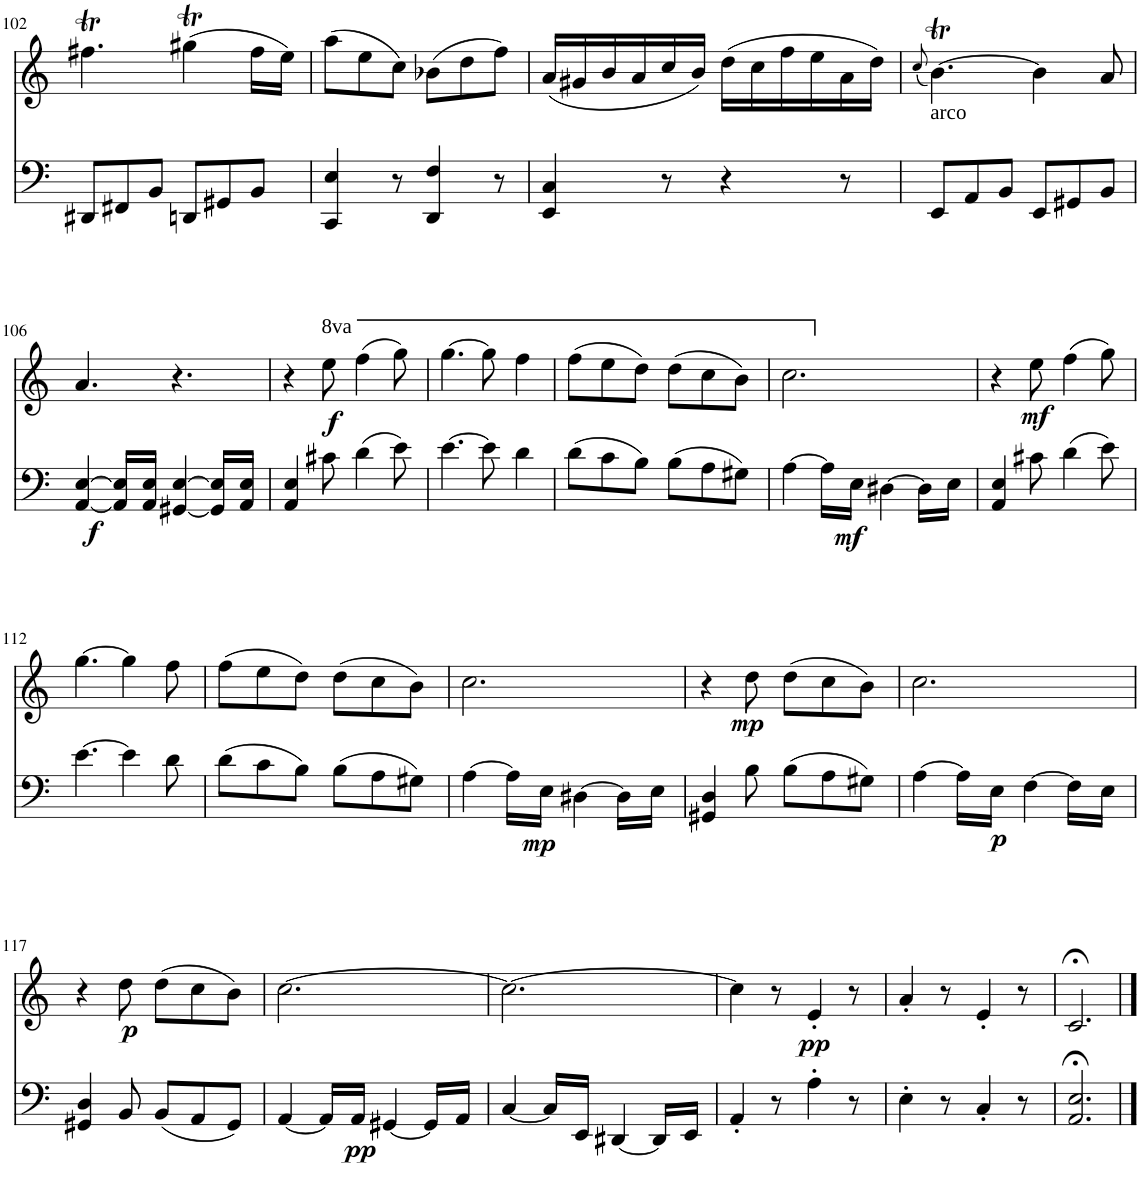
**kern	**dynam	**kern	**dynam
*part2	*part2	*part1	*part1
*staff2	*staff2	*staff1	*staff1
*I"Violoncello	*	*I"Violine	*
*I'Vc	*	*I'Vln	*
!!LO:PB:g=z
*clefF4	*	*clefG2	*
*k[]	*	*k[]	*
*M6/8	*	*M6/8	*
=102	=102	=102	=102
8DD#X/L	.	4.ff#Xt\	.
8FF#X/	.	.	.
8BB/J	.	.	.
8DDn/L	.	(4gg#Xt\	.
8GG#X/	.	.	.
8BB/J	.	16ff#\LL	.
.	.	16ee\JJ)	.
=103	=103	=103	=103
4CC/ 4E/	.	(8aa\L	.
.	.	8ee\	.
8r	.	8cc\J)	.
4DD/ 4F/	.	(8b-X\L	.
.	.	8dd\	.
8r	.	8ff\J)	.
=104	=104	=104	=104
4EE/ 4C/	.	(16a/LL	.
.	.	16g#X/	.
.	.	16b/	.
.	.	16a/	.
8r	.	16cc/	.
.	.	16b/JJ)	.
4r	.	(16dd\LL	.
.	.	16cc\	.
.	.	16ff\	.
.	.	16ee\	.
8r	.	16a\	.
.	.	16dd\JJ)	.
=105	=105	=105	=105
.	.	(8qcc/	.
!LO:TX:a:t=arco	!	!	!
8EE/L	.	[4.bt\)	.
8AA/	.	.	.
8BB/J	.	.	.
8EE/L	.	4b\]	.
8GG#X/	.	.	.
8BB/J	.	8a/	.
!!LO:LB:g=z
=106	=106	=106	=106
!	!LO:DY:b	!	!
[4AA/ [4E/	f	4.a/	.
16AA/] 16E/]LL	.	.	.
16AA/ 16E/JJ	.	.	.
[4GG#X/ [4E/	.	4.r	.
16GG#/] 16E/]LL	.	.	.
16AA/ 16E/JJ	.	.	.
=107	=107	=107	=107
4AA/ 4E/	.	4r	.
*	*	*8va	*
!	!	!	!LO:DY:b
8c#X\	.	8eee\	f
(4d\	.	(4fff\	.
8e\)	.	8ggg\)	.
=108	=108	=108	=108
[4.e\	.	[4.ggg\	.
8e\]	.	8ggg\]	.
4d\	.	4fff\	.
=109	=109	=109	=109
(8d\L	.	(8fff\L	.
8c\	.	8eee\	.
8B\J)	.	8ddd\J)	.
(8B\L	.	(8ddd\L	.
8A\	.	8ccc\	.
8G#X\J)	.	8bb\J)	.
=110	=110	=110	=110
[4A\	.	2.ccc\	.
16A\LL]	.	.	.
!	!LO:DY:b	!	!
16E\JJ	mf	.	.
[4D#X\	.	.	.
16D#\LL]	.	.	.
16E\JJ	.	.	.
=111	=111	=111	=111
*	*	*X8va	*
4AA/ 4E/	.	4r	.
!	!	!	!LO:DY:b
8c#X\	.	8ee\	mf
(4d\	.	(4ff\	.
8e\)	.	8gg\)	.
!!LO:LB:g=z
=112	=112	=112	=112
[4.e\	.	[4.gg\	.
4e\]	.	4gg\]	.
8d\	.	8ff\	.
=113	=113	=113	=113
(8d\L	.	(8ff\L	.
8c\	.	8ee\	.
8B\J)	.	8dd\J)	.
(8B\L	.	(8dd\L	.
8A\	.	8cc\	.
8G#X\J)	.	8b\J)	.
=114	=114	=114	=114
[4A\	.	2.cc\	.
16A\LL]	.	.	.
!	!LO:DY:b	!	!
16E\JJ	mp	.	.
[4D#X\	.	.	.
16D#\LL]	.	.	.
16E\JJ	.	.	.
=115	=115	=115	=115
4GG#X/ 4D/	.	4r	.
!	!	!	!LO:DY:b
8B\	.	8dd\	mp
(8B\L	.	(8dd\L	.
8A\	.	8cc\	.
8G#X\J)	.	8b\J)	.
=116	=116	=116	=116
[4A\	.	2.cc\	.
16A\LL]	.	.	.
!	!LO:DY:b	!	!
16E\JJ	p	.	.
[4F\	.	.	.
16F\LL]	.	.	.
16E\JJ	.	.	.
!!LO:LB:g=z
=117	=117	=117	=117
4GG#X/ 4D/	.	4r	.
!	!	!	!LO:DY:b
8BB/	.	8dd\	p
(8BB/L	.	(8dd\L	.
8AA/	.	8cc\	.
8GG#/J)	.	8b\J)	.
=118	=118	=118	=118
[4AA/	.	[2.cc\	.
16AA/LL]	.	.	.
!	!LO:DY:b	!	!
16AA/JJ	pp	.	.
[4GG#X/	.	.	.
16GG#/LL]	.	.	.
16AA/JJ	.	.	.
=119	=119	=119	=119
[4C/	.	2.cc\_	.
16C/LL]	.	.	.
16EE/JJ	.	.	.
[4DD#X/	.	.	.
16DD#/LL]	.	.	.
16EE/JJ	.	.	.
=120	=120	=120	=120
4AA'/	.	4cc\]	.
8r	.	8r	.
!	!	!	!LO:DY:b
4A'\	.	4e'/	pp
8r	.	8r	.
=121	=121	=121	=121
4E'\	.	4a'/	.
8r	.	8r	.
4C'/	.	4e'/	.
8r	.	8r	.
=122	=122	=122	=122
2.AA/;< 2.E/;<	.	2.c;</	.
==	==	==	==
*-	*-	*-	*-
